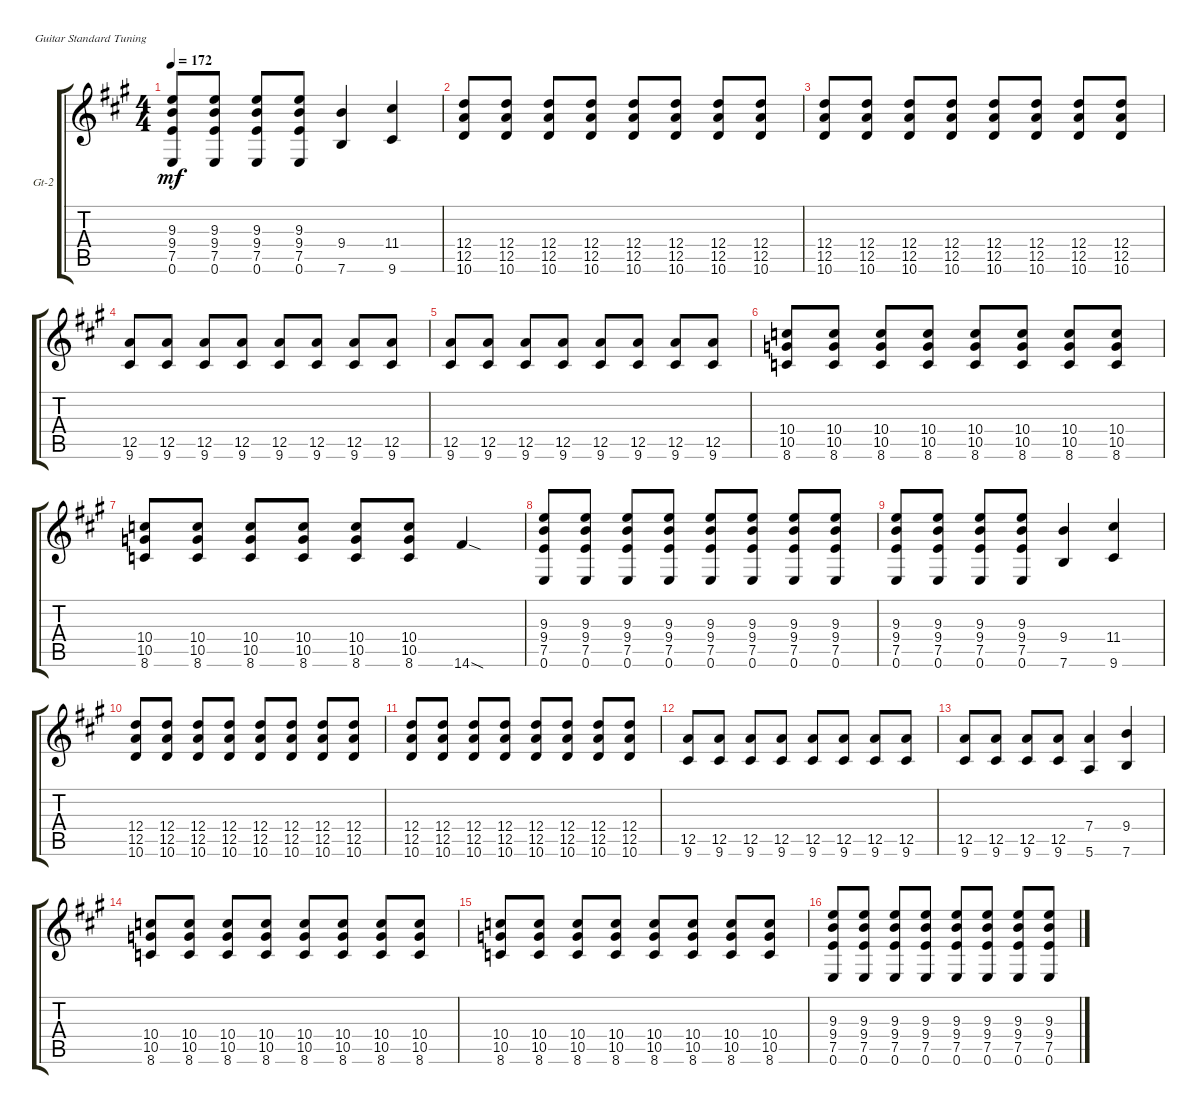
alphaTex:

\defaultSystemsLayout 4
\bracketExtendMode groupsimilarinstruments
\firstSystemTrackNameOrientation horizontal
\otherSystemsTrackNameOrientation horizontal
\track ("Guitar 2" "Gt-2") {instrument distortionguitar}
\staff {score tabs}
\tuning (E4 B3 G3 D3 A2 E2)
\ts (4 4)
\tempo 172
\clef g2
\ks a
(0.6 7.5 9.4 9.3).8{dy mf} (0.6 7.5 9.4 9.3).8 (0.6 7.5 9.4 9.3).8 (0.6 7.5 9.4 9.3).8 (7.6 9.4).4 (9.6 11.4).4 |
(10.6 12.5 12.4).8 (10.6 12.5 12.4).8 (10.6 12.5 12.4).8 (10.6 12.5 12.4).8 (10.6 12.5 12.4).8 (10.6 12.5 12.4).8 (10.6 12.5 12.4).8 (10.6 12.5 12.4).8 |
(10.6 12.5 12.4).8 (10.6 12.5 12.4).8 (10.6 12.5 12.4).8 (10.6 12.5 12.4).8 (10.6 12.5 12.4).8 (10.6 12.5 12.4).8 (10.6 12.5 12.4).8 (10.6 12.5 12.4).8 |
(9.6 12.5).8 (9.6 12.5).8 (9.6 12.5).8 (9.6 12.5).8 (9.6 12.5).8 (9.6 12.5).8 (9.6 12.5).8 (9.6 12.5).8 |
(9.6 12.5).8 (9.6 12.5).8 (9.6 12.5).8 (9.6 12.5).8 (9.6 12.5).8 (9.6 12.5).8 (9.6 12.5).8 (9.6 12.5).8 |
(8.6 10.5 10.4).8 (8.6 10.5 10.4).8 (8.6 10.5 10.4).8 (8.6 10.5 10.4).8 (8.6 10.5 10.4).8 (8.6 10.5 10.4).8 (8.6 10.5 10.4).8 (8.6 10.5 10.4).8 |
(8.6 10.5 10.4).8 (8.6 10.5 10.4).8 (8.6 10.5 10.4).8 (8.6 10.5 10.4).8 (8.6 10.5 10.4).8 (8.6 10.5 10.4).8 14.6{sod}.4 |
(0.6 7.5 9.4 9.3).8 (0.6 7.5 9.4 9.3).8 (0.6 7.5 9.4 9.3).8 (0.6 7.5 9.4 9.3).8 (0.6 7.5 9.4 9.3).8 (0.6 7.5 9.4 9.3).8 (0.6 7.5 9.4 9.3).8 (0.6 7.5 9.4 9.3).8 |
(0.6 7.5 9.4 9.3).8 (0.6 7.5 9.4 9.3).8 (0.6 7.5 9.4 9.3).8 (0.6 7.5 9.4 9.3).8 (7.6 9.4).4 (9.6 11.4).4 |
(10.6 12.5 12.4).8 (10.6 12.5 12.4).8 (10.6 12.5 12.4).8 (10.6 12.5 12.4).8 (10.6 12.5 12.4).8 (10.6 12.5 12.4).8 (10.6 12.5 12.4).8 (10.6 12.5 12.4).8 |
(10.6 12.5 12.4).8 (10.6 12.5 12.4).8 (10.6 12.5 12.4).8 (10.6 12.5 12.4).8 (10.6 12.5 12.4).8 (10.6 12.5 12.4).8 (10.6 12.5 12.4).8 (10.6 12.5 12.4).8 |
(9.6 12.5).8 (9.6 12.5).8 (9.6 12.5).8 (9.6 12.5).8 (9.6 12.5).8 (9.6 12.5).8 (9.6 12.5).8 (9.6 12.5).8 |
(9.6 12.5).8 (9.6 12.5).8 (9.6 12.5).8 (9.6 12.5).8 (5.6 7.4).4 (7.6 9.4).4 |
(8.6 10.5 10.4).8 (8.6 10.5 10.4).8 (8.6 10.5 10.4).8 (8.6 10.5 10.4).8 (8.6 10.5 10.4).8 (8.6 10.5 10.4).8 (8.6 10.5 10.4).8 (8.6 10.5 10.4).8 |
(8.6 10.5 10.4).8 (8.6 10.5 10.4).8 (8.6 10.5 10.4).8 (8.6 10.5 10.4).8 (8.6 10.5 10.4).8 (8.6 10.5 10.4).8 (8.6 10.5 10.4).8 (8.6 10.5 10.4).8 |
(0.6 7.5 9.4 9.3).8 (0.6 7.5 9.4 9.3).8 (0.6 7.5 9.4 9.3).8 (0.6 7.5 9.4 9.3).8 (0.6 7.5 9.4 9.3).8 (0.6 7.5 9.4 9.3).8 (0.6 7.5 9.4 9.3).8 (0.6 7.5 9.4 9.3).8
